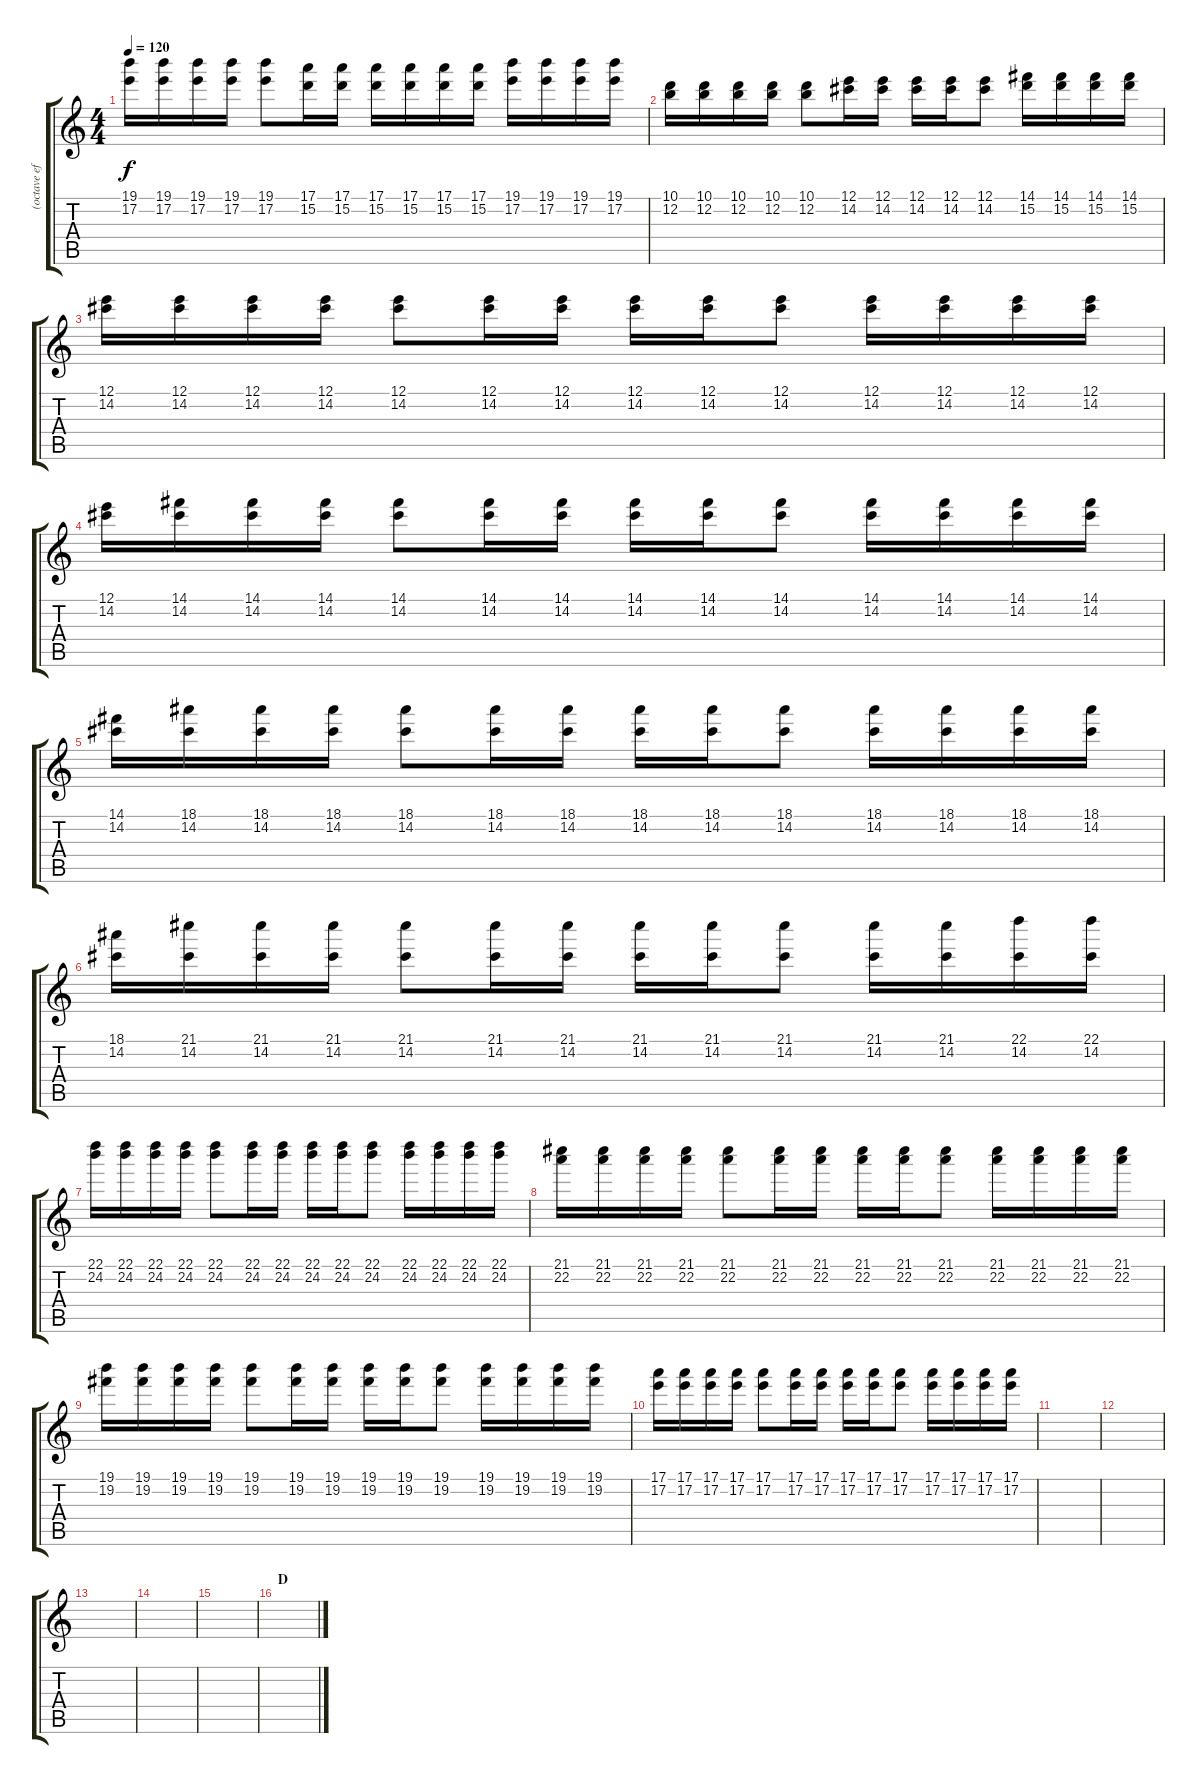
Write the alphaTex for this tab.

\track ("(octave effect)" "(octave ef") {instrument distortionguitar}
\staff {score tabs}
\tuning (E4 B3 G3 D3 A2 E2) {hide}
\ts (4 4)
\tempo 120
\clef g2
\ks c
(19.1 17.2).16{dy f} (19.1 17.2).16 (19.1 17.2).16 (19.1 17.2).16 (19.1 17.2).8 (17.1 15.2).16 (17.1 15.2).16 (17.1 15.2).16 (17.1 15.2).16 (17.1 15.2).16 (17.1 15.2).16 (19.1 17.2).16 (19.1 17.2).16 (19.1 17.2).16 (19.1 17.2).16 |
(10.1 12.2).16 (10.1 12.2).16 (10.1 12.2).16 (10.1 12.2).16 (10.1 12.2).8 (12.1 14.2).16 (12.1 14.2).16 (12.1 14.2).16 (12.1 14.2).16 (12.1 14.2).8 (14.1 15.2).16 (14.1 15.2).16 (14.1 15.2).16 (14.1 15.2).16 |
(12.1 14.2).16 (12.1 14.2).16 (12.1 14.2).16 (12.1 14.2).16 (12.1 14.2).8 (12.1 14.2).16 (12.1 14.2).16 (12.1 14.2).16 (12.1 14.2).16 (12.1 14.2).8 (12.1 14.2).16 (12.1 14.2).16 (12.1 14.2).16 (12.1 14.2).16 |
(12.1 14.2).16 (14.1 14.2).16 (14.1 14.2).16 (14.1 14.2).16 (14.1 14.2).8 (14.1 14.2).16 (14.1 14.2).16 (14.1 14.2).16 (14.1 14.2).16 (14.1 14.2).8 (14.1 14.2).16 (14.1 14.2).16 (14.1 14.2).16 (14.1 14.2).16 |
(14.1 14.2).16 (18.1 14.2).16 (18.1 14.2).16 (18.1 14.2).16 (18.1 14.2).8 (18.1 14.2).16 (18.1 14.2).16 (18.1 14.2).16 (18.1 14.2).16 (18.1 14.2).8 (18.1 14.2).16 (18.1 14.2).16 (18.1 14.2).16 (18.1 14.2).16 |
(18.1 14.2).16 (21.1 14.2).16 (21.1 14.2).16 (21.1 14.2).16 (21.1 14.2).8 (21.1 14.2).16 (21.1 14.2).16 (21.1 14.2).16 (21.1 14.2).16 (21.1 14.2).8 (21.1 14.2).16 (21.1 14.2).16 (22.1 14.2).16 (22.1 14.2).16 |
(22.1 24.2).16 (22.1 24.2).16 (22.1 24.2).16 (22.1 24.2).16 (22.1 24.2).8 (22.1 24.2).16 (22.1 24.2).16 (22.1 24.2).16 (22.1 24.2).16 (22.1 24.2).8 (22.1 24.2).16 (22.1 24.2).16 (22.1 24.2).16 (22.1 24.2).16 |
(21.1 22.2).16 (21.1 22.2).16 (21.1 22.2).16 (21.1 22.2).16 (21.1 22.2).8 (21.1 22.2).16 (21.1 22.2).16 (21.1 22.2).16 (21.1 22.2).16 (21.1 22.2).8 (21.1 22.2).16 (21.1 22.2).16 (21.1 22.2).16 (21.1 22.2).16 |
(19.1 19.2).16 (19.1 19.2).16 (19.1 19.2).16 (19.1 19.2).16 (19.1 19.2).8 (19.1 19.2).16 (19.1 19.2).16 (19.1 19.2).16 (19.1 19.2).16 (19.1 19.2).8 (19.1 19.2).16 (19.1 19.2).16 (19.1 19.2).16 (19.1 19.2).16 |
(17.1 17.2).16 (17.1 17.2).16 (17.1 17.2).16 (17.1 17.2).16 (17.1 17.2).8 (17.1 17.2).16 (17.1 17.2).16 (17.1 17.2).16 (17.1 17.2).16 (17.1 17.2).8 (17.1 17.2).16 (17.1 17.2).16 (17.1 17.2).16 (17.1 17.2).16 |
|
|
|
|
|
\section ("" "D")
